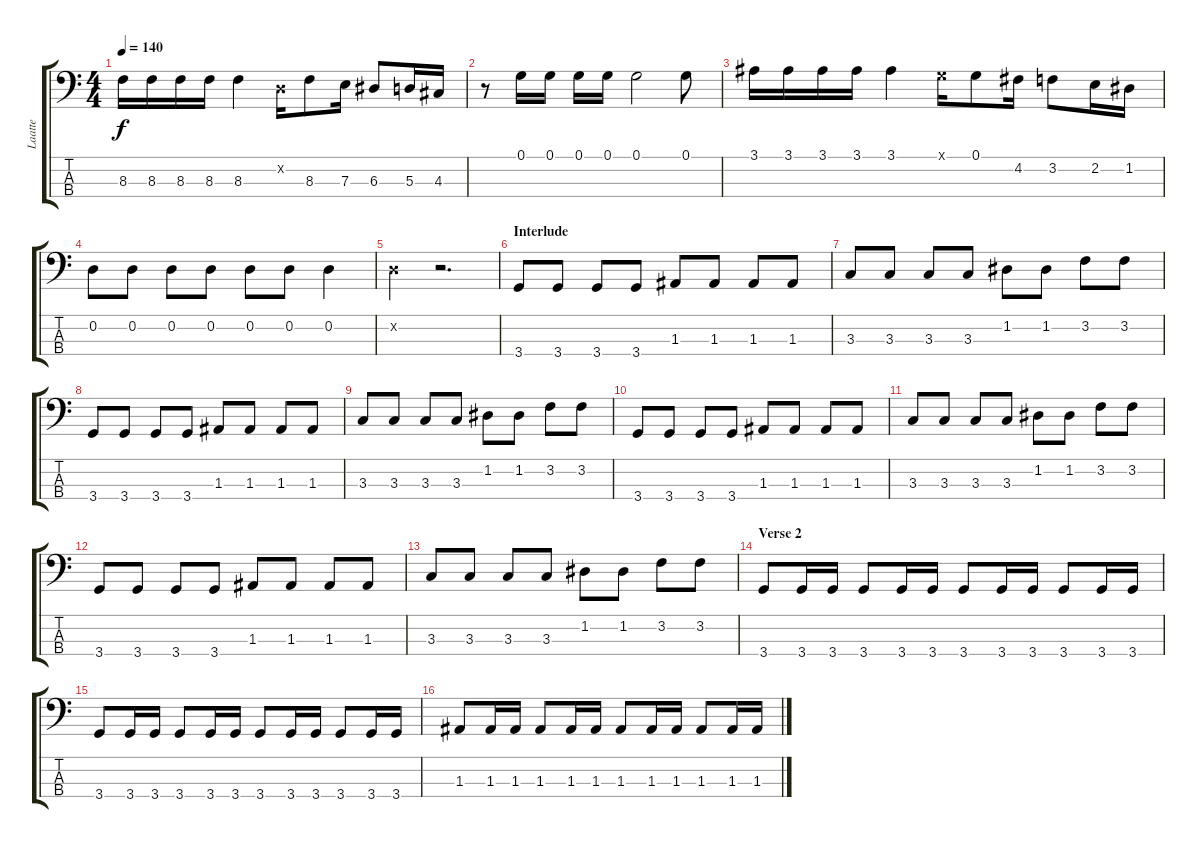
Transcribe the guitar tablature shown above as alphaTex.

\track ("Laatte" "Laatte") {instrument electricbassfinger}
\staff {score tabs}
\tuning (G2 D2 A1 E1) {hide}
\ts (4 4)
\tempo 140
\clef f4
\ks c
8.3.16{dy f} 8.3.16 8.3.16 8.3.16 8.3.4 0.2{x}.16 8.3.8 7.3.16 6.3.8 5.3.16 4.3.16 |
r.8 0.1.16 0.1.16 0.1.16 0.1.16 0.1.2 0.1.8 |
3.1.16 3.1.16 3.1.16 3.1.16 3.1.4 0.1{x}.16 0.1.8 4.2.16 3.2.8 2.2.16 1.2.16 |
0.2.8 0.2.8 0.2.8 0.2.8 0.2.8 0.2.8 0.2.4 |
0.2{x}.4 r.2{d} |
\section ("" "Interlude")
3.4.8 3.4.8 3.4.8 3.4.8 1.3.8 1.3.8 1.3.8 1.3.8 |
3.3.8 3.3.8 3.3.8 3.3.8 1.2.8 1.2.8 3.2.8 3.2.8 |
3.4.8 3.4.8 3.4.8 3.4.8 1.3.8 1.3.8 1.3.8 1.3.8 |
3.3.8 3.3.8 3.3.8 3.3.8 1.2.8 1.2.8 3.2.8 3.2.8 |
3.4.8 3.4.8 3.4.8 3.4.8 1.3.8 1.3.8 1.3.8 1.3.8 |
3.3.8 3.3.8 3.3.8 3.3.8 1.2.8 1.2.8 3.2.8 3.2.8 |
3.4.8 3.4.8 3.4.8 3.4.8 1.3.8 1.3.8 1.3.8 1.3.8 |
3.3.8 3.3.8 3.3.8 3.3.8 1.2.8 1.2.8 3.2.8 3.2.8 |
\section ("" "Verse 2")
3.4.8 3.4.16 3.4.16 3.4.8 3.4.16 3.4.16 3.4.8 3.4.16 3.4.16 3.4.8 3.4.16 3.4.16 |
3.4.8 3.4.16 3.4.16 3.4.8 3.4.16 3.4.16 3.4.8 3.4.16 3.4.16 3.4.8 3.4.16 3.4.16 |
1.3.8 1.3.16 1.3.16 1.3.8 1.3.16 1.3.16 1.3.8 1.3.16 1.3.16 1.3.8 1.3.16 1.3.16
